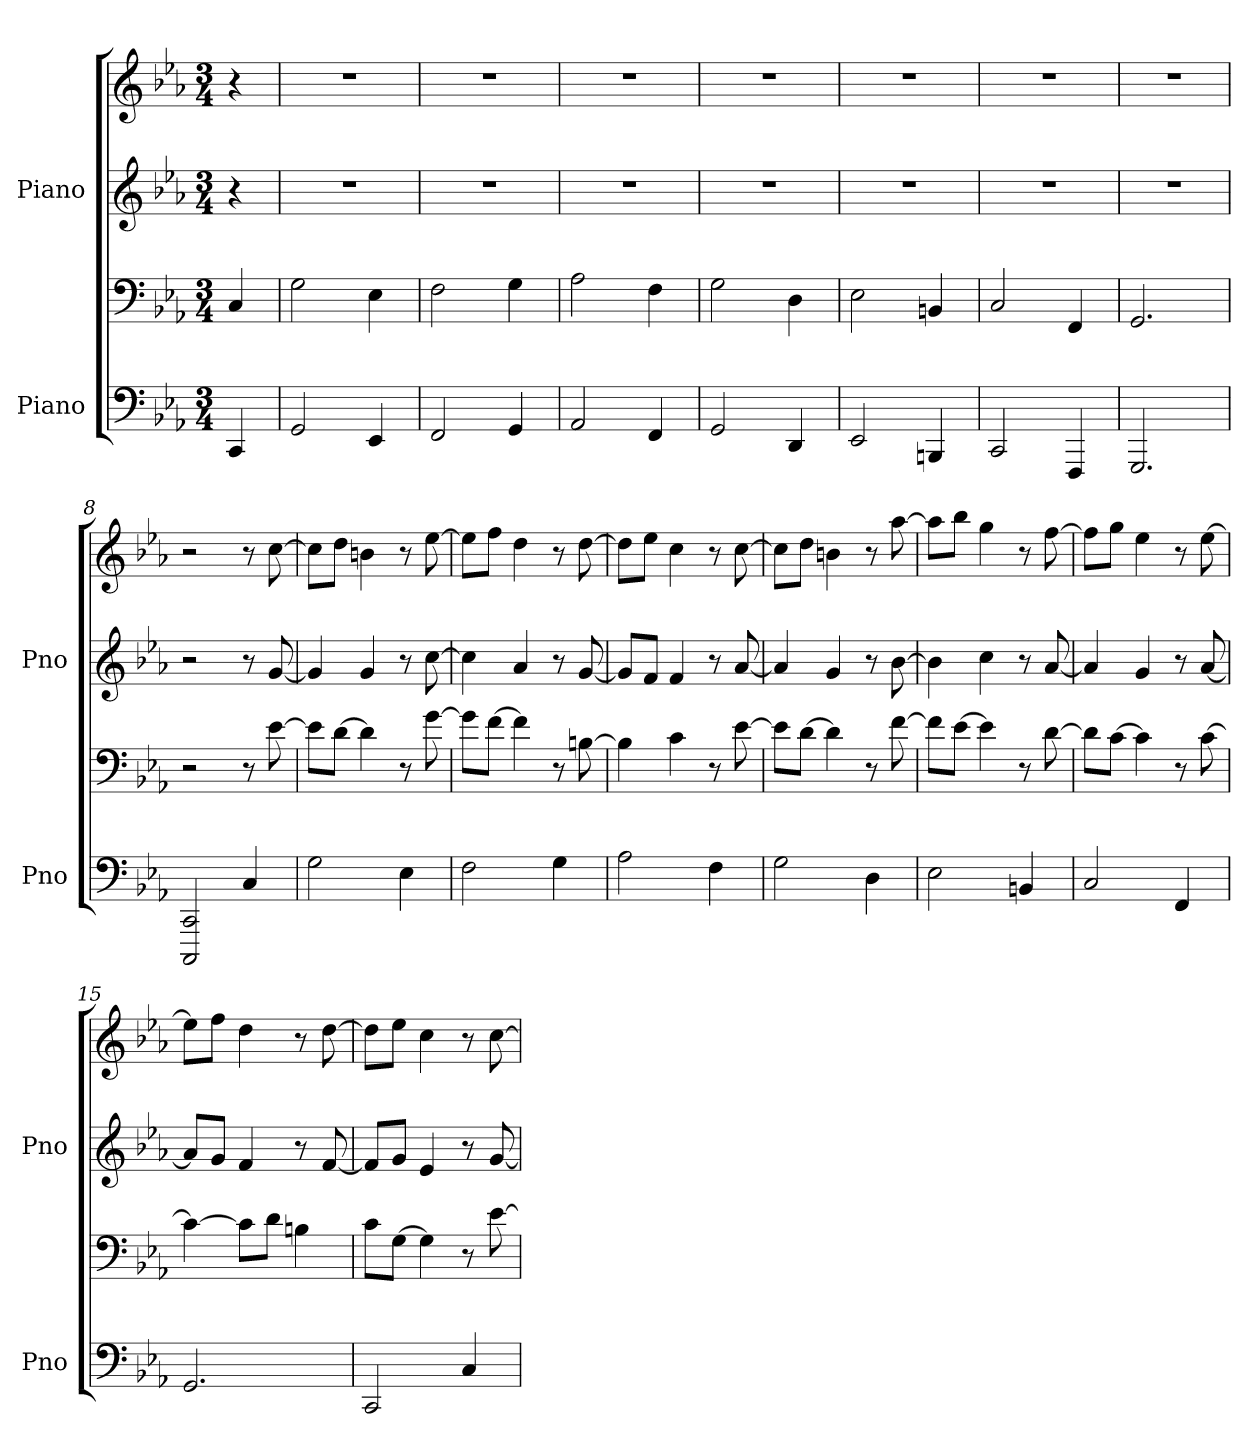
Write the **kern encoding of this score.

**kern	**kern	**kern	**kern
*part2	*part2	*part1	*part1
*staff4	*staff3	*staff2	*staff1
*I"Piano	*	*I"Piano	*
*I'Pno	*	*I'Pno	*
*clefF4	*clefF4	*	*clefG2
*k[b-e-a-]	*k[b-e-a-]	*k[b-e-a-]	*k[b-e-a-]
*E-:	*E-:	*E-:	*E-:
*M3/4	*M3/4	*M3/4	*M3/4
=	=	=	=
4CC/	4C/	4r	4r
=1	=1	=1	=1
2GG/	2G\	2.r	2.r
4EE-/	4E-\	.	.
=2	=2	=2	=2
2FF/	2F\	2.r	2.r
4GG/	4G\	.	.
=3	=3	=3	=3
2AA-/	2A-\	2.r	2.r
4FF/	4F\	.	.
=4	=4	=4	=4
2GG/	2G\	2.r	2.r
4DD/	4D\	.	.
=5	=5	=5	=5
2EE-/	2E-\	2.r	2.r
4BBBn/	4BBn/	.	.
=6	=6	=6	=6
2CC/	2C/	2.r	2.r
4FFF/	4FF/	.	.
=7	=7	=7	=7
2.GGG/	2.GG/	2.r	2.r
!!LO:LB:g=z
=8	=8	=8	=8
2CCC/ 2CC/	2r	2r	2r
4C/	8r	8r	8r
.	[8e-\	[8g/	[8cc\
=9	=9	=9	=9
2G\	8e-\L]	4g/]	8cc\L]
.	[8d\J	.	8dd\J
.	4d\]	4g/	4bn\
4E-\	8r	8r	8r
.	[8g\	[8cc\	[8ee-\
=10	=10	=10	=10
2F\	8g\L]	4cc\]	8ee-\L]
.	[8f\J	.	8ff\J
.	4f\]	4a-/	4dd\
4G\	8r	8r	8r
.	[8Bn\	[8g/	[8dd\
=11	=11	=11	=11
2A-\	4B\]	8g/L]	8dd\L]
.	.	8f/J	8ee-\J
.	4c\	4f/	4cc\
4F\	8r	8r	8r
.	[8e-\	[8a-/	[8cc\
=12	=12	=12	=12
2G\	8e-\L]	4a-/]	8cc\L]
.	[8d\J	.	8dd\J
.	4d\]	4g/	4bn\
4D\	8r	8r	8r
.	[8f\	[8b-\	[8aa-\
!!LO:PB:g=z
=13	=13	=13	=13
2E-\	8f\L]	4b-\]	8aa-\L]
.	[8e-\J	.	8bb-\J
.	4e-\]	4cc\	4gg\
4BBn/	8r	8r	8r
.	[8d\	[8a-/	[8ff\
=14	=14	=14	=14
2C/	8d\L]	4a-/]	8ff\L]
.	[8c\J	.	8gg\J
.	4c\]	4g/	4ee-\
4FF/	8r	8r	8r
.	[8c\	[8a-/	[8ee-\
=15	=15	=15	=15
2.GG/	4c\_	8a-/L]	8ee-\L]
.	.	8g/J	8ff\J
.	8c\L]	4f/	4dd\
.	8d\J	.	.
.	4Bn\	8r	8r
.	.	[8f/	[8dd\
=16	=16	=16	=16
2CC/	8c\L	8f/L]	8dd\L]
.	[8G\J	8g/J	8ee-\J
.	4G\]	4e-/	4cc\
4C/	8r	8r	8r
.	[8e-\	[8g/	[8cc\
=	=	=	=
*-	*-	*-	*-
